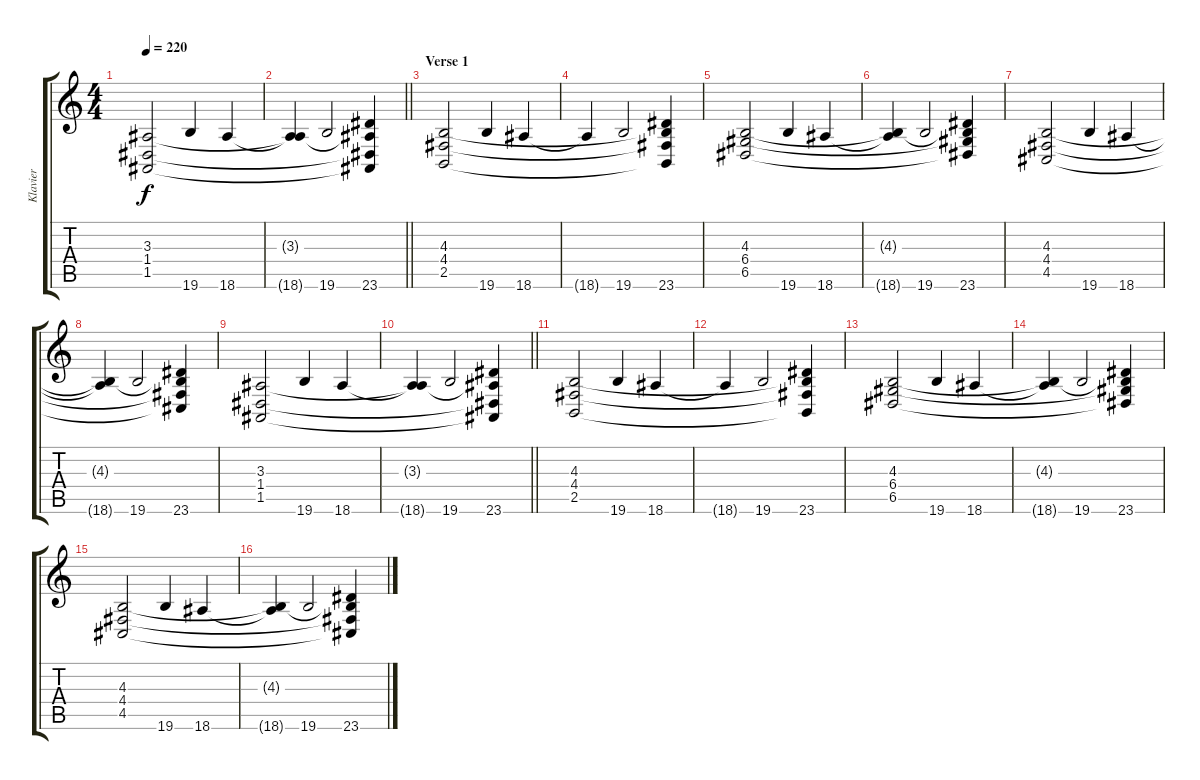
\track ("Klavier" "Klavier") {instrument acousticgrandpiano}
\staff {score tabs}
\tuning (E4 B3 G3 D3 A2 E2) {hide}
\ts (4 4)
\tempo 220
\clef g2
\ks c
(3.3 1.4 1.5).2{dy f} 19.6.4 18.6.4 |
\barLineRight lightlight
(3.3{t} 18.6{t}).4 19.6.2 (3.3{t} 1.4{t} 1.5{t} 23.6).4 |
\section ("" "Verse 1")
(4.3 4.4 2.5).2 19.6.4 18.6.4 |
18.6{t}.4 19.6.2 (4.3{t} 4.4{t} 2.5{t} 23.6).4 |
(4.3 6.4 6.5).2 19.6.4 18.6.4 |
(4.3{t} 18.6{t}).4 19.6.2 (4.3{t} 6.4{t} 6.5{t} 23.6).4 |
(4.3 4.4 4.5).2 19.6.4 18.6.4 |
(4.3{t} 18.6{t}).4 19.6.2 (4.3{t} 4.4{t} 4.5{t} 23.6).4 |
(3.3 1.4 1.5).2 19.6.4 18.6.4 |
\barLineRight lightlight
(3.3{t} 18.6{t}).4 19.6.2 (3.3{t} 1.4{t} 1.5{t} 23.6).4 |
(4.3 4.4 2.5).2 19.6.4 18.6.4 |
18.6{t}.4 19.6.2 (4.3{t} 4.4{t} 2.5{t} 23.6).4 |
(4.3 6.4 6.5).2 19.6.4 18.6.4 |
(4.3{t} 18.6{t}).4 19.6.2 (4.3{t} 6.4{t} 6.5{t} 23.6).4 |
(4.3 4.4 4.5).2 19.6.4 18.6.4 |
(4.3{t} 18.6{t}).4 19.6.2 (4.3{t} 4.4{t} 4.5{t} 23.6).4
